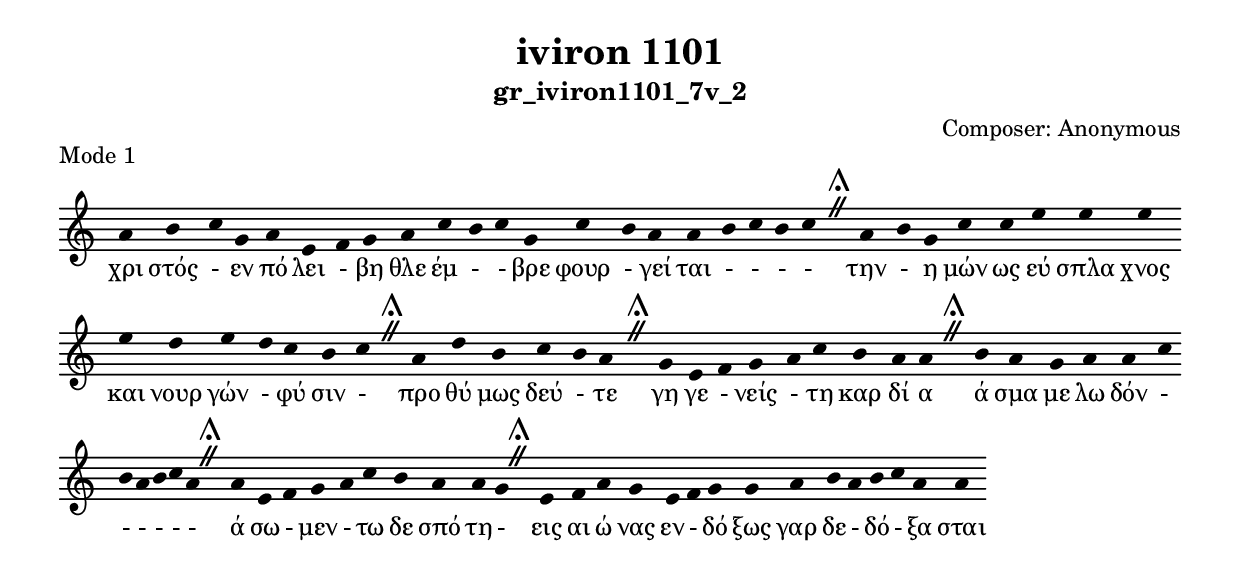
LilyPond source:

\include "gregorian.ly"

	\header {
 	  title = "iviron 1101"
	  subtitle = "gr_iviron1101_7v_2"
	  composer = "Composer: Anonymous"
	  piece = "Mode 1"
	}

	chant = {
	  a'4 b'4 c''4 g'4 a'4 e'4 f'4 g'4 a'4 c''4 b'4 c''4 g'4 c''4 b'4 a'4 a'4 b'4 c''4 b'4 c''4 \divisioMaior
 a'4 b'4 g'4 c''4 c''4 e''4 e''4 e''4 e''4 d''4 e''4 d''4 c''4 b'4 c''4 \divisioMaior
 a'4 d''4 b'4 c''4 b'4 a'4 \divisioMaior
 g'4 e'4 f'4 g'4 a'4 c''4 b'4 a'4 a'4 \divisioMaior
 b'4 a'4 g'4 a'4 a'4 c''4 b'4 a'4 b'4 c''4 a'4 \divisioMaior
 a'4 e'4 f'4 g'4 a'4 c''4 b'4 a'4 a'4 g'4 \divisioMaior
 e'4 f'4 a'4 g'4 e'4 f'4 g'4 g'4 a'4 b'4 a'4 b'4 c''4 a'4 a'4\finalis
	}

	verba = \lyricmode {χρι στός - εν πό λει - βη θλε έμ -  - βρε φουρ - γεί ται -  -  -  - 
την - η μών ως εύ σπλα χνος και νουρ γών - φύ σιν - 
προ θύ μως δεύ - τε 
γη γε - νείς - τη καρ δί α 
ά σμα με λω δόν -  -  -  -  -  - 
ά σω - μεν - τω δε σπό τη - 
εις αι ώ νας εν - δό ξως γαρ δε - δό - ξα σται 
	}


	\score {
	  \new Staff <<
	  \new Voice = "melody" \chant
	  \new Lyrics = "one" \lyricsto melody \verba
	  >>
	  \layout {
	    \context {
	      \Staff
	      \remove "Time_signature_engraver"
	      \remove "Bar_engraver"
	    }
	    \context {
	      \Voice
	      \remove "Stem_engraver"
	    }
	  }
	}